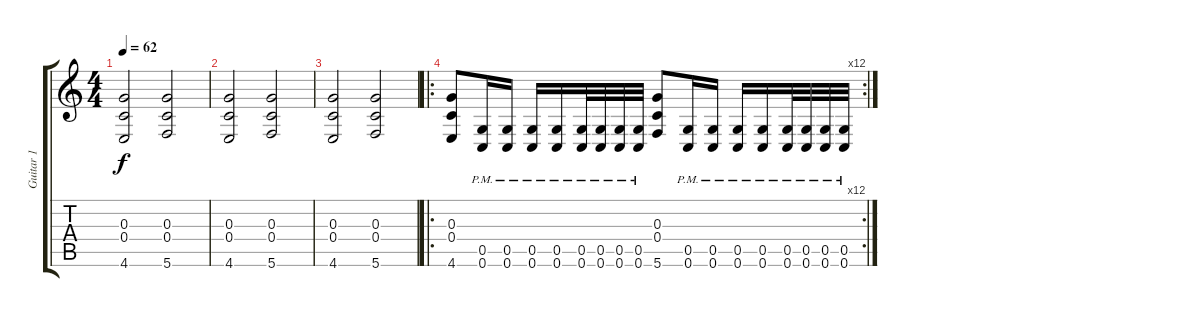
\track ("Guitar 1" "Guitar 1") {instrument distortionguitar}
\staff {score tabs}
\tuning (E4 C4 G3 C3 G2 C2) {hide}
\ts (4 4)
\tempo 62
\clef g2
\ks c
(0.3 0.4 4.6).2{dy f} (0.3 0.4 5.6).2 |
(0.3 0.4 4.6).2 (0.3 0.4 5.6).2 |
(0.3 0.4 4.6).2 (0.3 0.4 5.6).2 |
\ro
\rc 12
(0.3 0.4 4.6).8 (0.5{pm} 0.6{pm}).16 (0.5{pm} 0.6{pm}).16 (0.5{pm} 0.6{pm}).16 (0.5{pm} 0.6{pm}).16 (0.5{pm} 0.6{pm}).32 (0.5{pm} 0.6{pm}).32 (0.5{pm} 0.6{pm}).32 (0.5{pm} 0.6{pm}).32 (0.3 0.4 5.6).8 (0.5{pm} 0.6{pm}).16 (0.5{pm} 0.6{pm}).16 (0.5{pm} 0.6{pm}).16 (0.5{pm} 0.6{pm}).16 (0.5{pm} 0.6{pm}).32 (0.5{pm} 0.6{pm}).32 (0.5{pm} 0.6{pm}).32 (0.5{pm} 0.6{pm}).32
